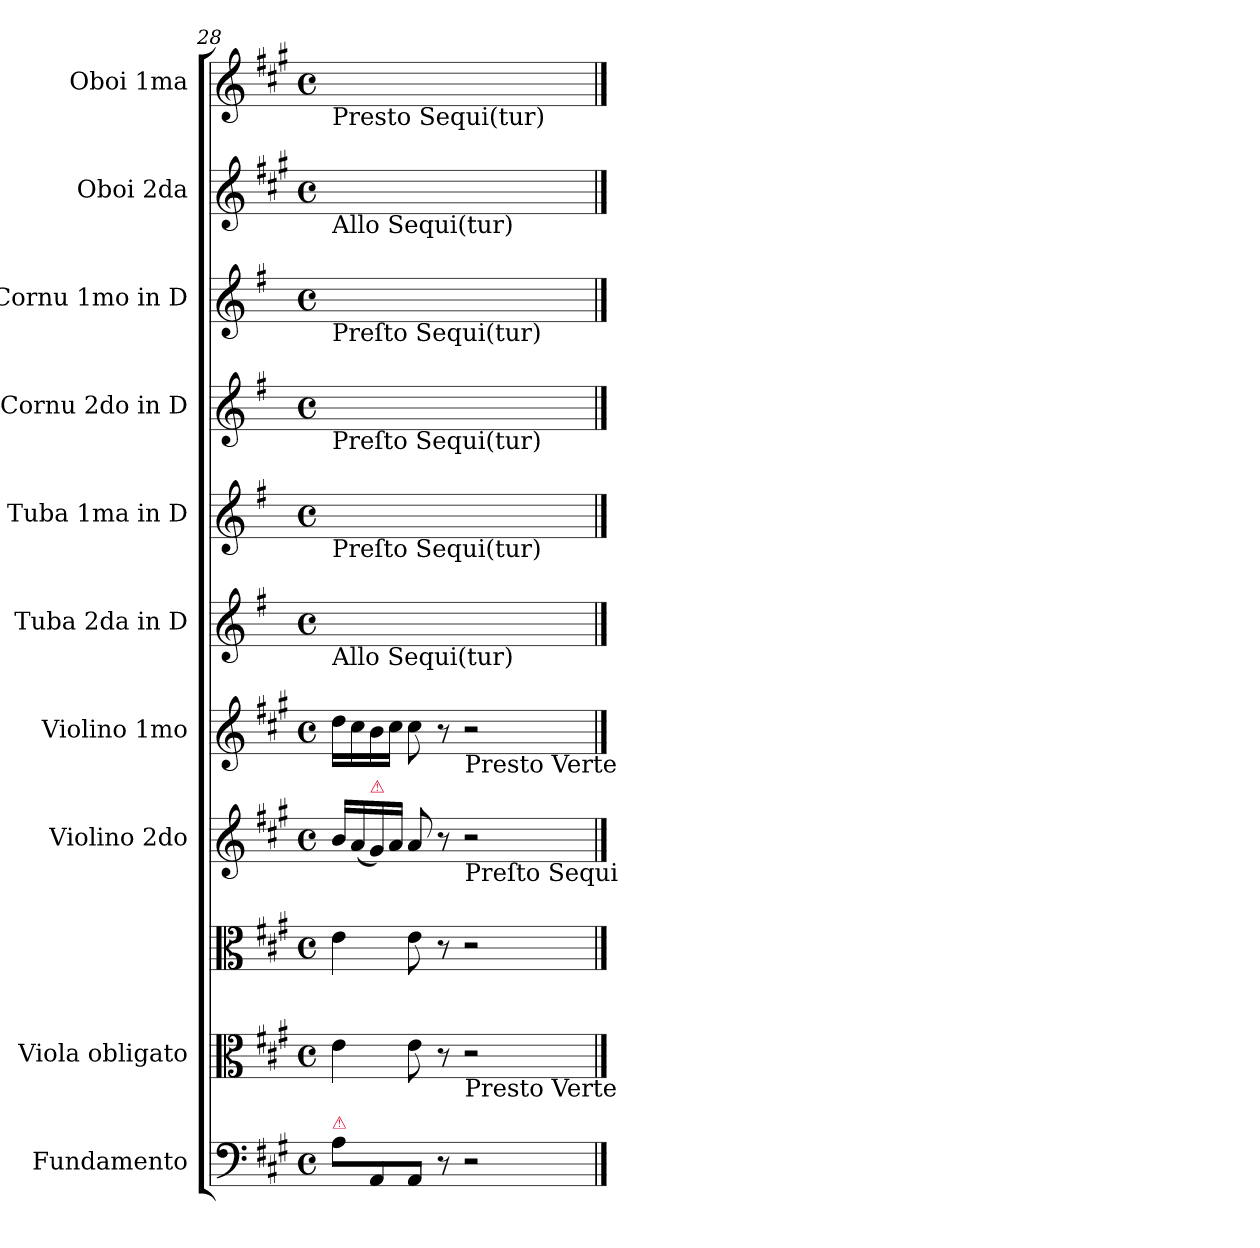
**kern	**kern	**kern	**kern	**kern	**kern	**kern	**kern	**kern	**kern	**kern
*part11	*part10	*part9	*part8	*part7	*part6	*part5	*part4	*part3	*part2	*part1
*staff11	*staff10	*staff9	*staff8	*staff7	*staff6	*staff5	*staff4	*staff3	*staff2	*staff1
*I"Fundamento	*I"Viola obligato	*	*I"Violino 2do	*I"Violino 1mo	*I"Tuba 2da in D	*I"Tuba 1ma in D	*I"Cornu 2do in D	*I"Cornu 1mo in D	*I"Oboi 2da	*I"Oboi 1ma
*	*I'vla	*	*I'vl 2	*I'vl 1	*	*	*I'cor 2 in D	*I'cor 1 in D	*I'ob 2	*I'ob 1
*clefF4	*clefC3	*clefC3	*clefG2	*clefG2	*clefG2	*clefG2	*clefG2	*clefG2	*clefG2	*clefG2
*	*	*	*	*	*ITrd-1c-2	*ITrd-1c-2	*ITrd6c10	*ITrd6c10	*	*
*k[f#c#g#]	*k[f#c#g#]	*k[f#c#g#]	*k[f#c#g#]	*k[f#c#g#]	*k[f#c#g#]	*k[f#c#g#]	*k[f#c#g#]	*k[f#c#g#]	*k[f#c#g#]	*k[f#c#g#]
*M4/4	*M4/4	*M4/4	*M4/4	*M4/4	*M4/4	*M4/4	*M4/4	*M4/4	*M4/4	*M4/4
*met(c)	*met(c)	*met(c)	*met(c)	*met(c)	*met(c)	*met(c)	*met(c)	*met(c)	*met(c)	*met(c)
=28	=28	=28	=28	=28	=28	=28	=28	=28	=28	=28
!	!	!	!	!	!	!	!	!	!	!LO:TX:b:t=Presto Sequi(tur)
!	!	!	!	!	!	!	!	!	!LO:TX:b:t=Allo Sequi(tur)	!
!	!	!	!	!	!	!	!	!LO:TX:b:t=Preſto Sequi(tur)	!	!
!	!	!	!	!	!	!	!LO:TX:b:t=Preſto Sequi(tur)	!	!	!
!	!	!	!	!	!	!LO:TX:b:t=Preſto Sequi(tur)	!	!	!	!
!	!	!	!	!	!LO:TX:b:t=Allo Sequi(tur)	!	!	!	!	!
!LO:TX:a:color=crimson:t=⚠	!	!	!	!	!	!	!	!	!	!
8A\L	4e\	4e\	16b/LL	16dd\LL	1ryy	1ryy	1ryy	1ryy	1ryy	1ryy
.	.	.	(16a/	16cc#\	.	.	.	.	.	.
!	!	!	!LO:TX:a:color=crimson:t=⚠	!	!	!	!	!	!	!
8AA/	.	.	16g#/)	16b\	.	.	.	.	.	.
.	.	.	16a/JJ	16cc#\JJ	.	.	.	.	.	.
8AA/J	8e\	8e\	8a/	8cc#\	.	.	.	.	.	.
8r	8r	8r	8r	8r	.	.	.	.	.	.
!	!	!	!	!LO:TX:b:t=Presto Verte	!	!	!	!	!	!
!	!	!	!LO:TX:b:t=Preſto Sequi	!	!	!	!	!	!	!
!	!LO:TX:b:t=Presto Verte	!	!	!	!	!	!	!	!	!
2r	2r	2r	2r	2r	.	.	.	.	.	.
==	==	==	==	==	==	==	==	==	==	==
*-	*-	*-	*-	*-	*-	*-	*-	*-	*-	*-
